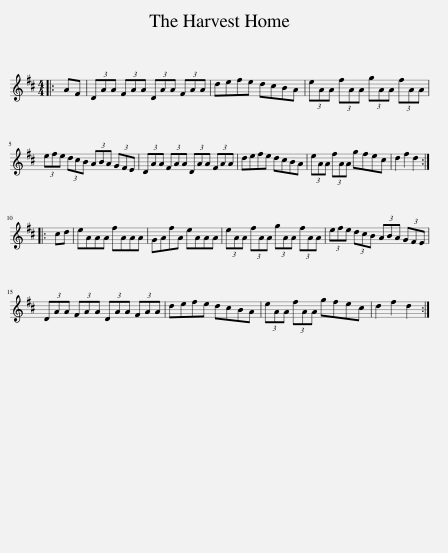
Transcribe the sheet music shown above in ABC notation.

X:1
L:1/8
M:4/4
I:linebreak $
K:D
V:1 treble
V:1
|: AF | (3DAA (3FAA (3DAA (3FAA | defe dcBA | (3eAA (3fAA (3gAA (3fAA |$ (3efe (3dcB (3ABA (3GFE | %5
 (3DAA (3FAA (3DAA (3FAA | defe dcBA | (3eAA (3fAA gfec | d2 f2 d2 ::$ cd | %10
 eAAA fAAA | GAfA eAAA | (3eAA (3fAA (3gAA (3fAA | (3efe (3dcB (3ABA (3GFE |$ (3DAA (3FAA (3DAA (3FAA | %15
 defe dcBA | (3eAA (3fAA gfec | d2 f2 d2 :| %18
